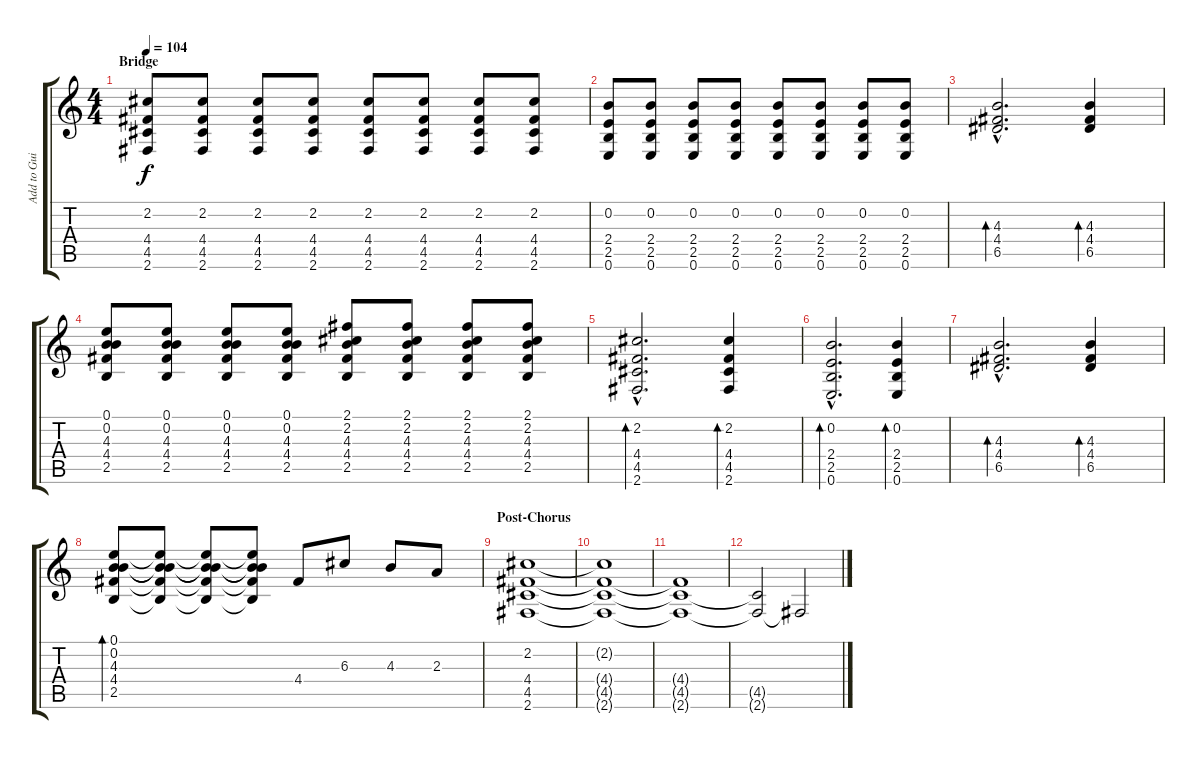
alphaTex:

\track ("Add to Guitar" "Add to Gui") {instrument electricguitarclean}
\staff {score tabs}
\tuning (E4 B3 G3 D3 A2 E2) {hide}
\ts (4 4)
\section ("" "Bridge")
\tempo 104
\clef g2
\ks c
(2.2 4.4 4.5 2.6).8{dy f volume 11 instrument distortionguitar} (2.2 4.4 4.5 2.6).8 (2.2 4.4 4.5 2.6).8 (2.2 4.4 4.5 2.6).8 (2.2 4.4 4.5 2.6).8 (2.2 4.4 4.5 2.6).8 (2.2 4.4 4.5 2.6).8 (2.2 4.4 4.5 2.6).8 |
(0.2 2.4 2.5 0.6).8{instrument distortionguitar} (0.2 2.4 2.5 0.6).8 (0.2 2.4 2.5 0.6).8 (0.2 2.4 2.5 0.6).8 (0.2 2.4 2.5 0.6).8 (0.2 2.4 2.5 0.6).8 (0.2 2.4 2.5 0.6).8 (0.2 2.4 2.5 0.6).8 |
(4.3{hac} 4.4{hac} 6.5{hac}).2{d bd 60} (4.3 4.4 6.5).4{bd 60} |
(0.1 0.2 4.3 4.4 2.5).8{instrument distortionguitar} (0.1 0.2 4.3 4.4 2.5).8 (0.1 0.2 4.3 4.4 2.5).8 (0.1 0.2 4.3 4.4 2.5).8 (2.1 2.2 4.3 4.4 2.5).8 (2.1 2.2 4.3 4.4 2.5).8 (2.1 2.2 4.3 4.4 2.5).8 (2.1 2.2 4.3 4.4 2.5).8 |
(2.2{hac} 4.4{hac} 4.5{hac} 2.6{hac}).2{d bd 60 instrument distortionguitar} (2.2 4.4 4.5 2.6).4{bd 60} |
(0.2{hac} 2.4{hac} 2.5{hac} 0.6{hac}).2{d bd 60} (0.2 2.4 2.5 0.6).4{bd 60} |
(4.3{hac} 4.4{hac} 6.5{hac}).2{d bd 60} (4.3 4.4 6.5).4{bd 60} |
(0.1 0.2 4.3 4.4 2.5).8{bd 60} (0.1{t} 0.2{t} 4.3{t} 4.4{t} 2.5{t}).8 (0.1{t} 0.2{t} 4.3{t} 4.4{t} 2.5{t}).8 (0.1{t} 0.2{t} 4.3{t} 4.4{t} 2.5{t}).8 4.4.8 6.3.8 4.3.8 2.3.8 |
\section ("" "Post-Chorus")
(2.2 4.4 4.5 2.6).1{instrument distortionguitar} |
(2.2{t} 4.4{t} 4.5{t} 2.6{t}).1 |
(4.4{t} 4.5{t} 2.6{t}).1 |
(4.5{t} 2.6{t}).2 2.6{t}.2
